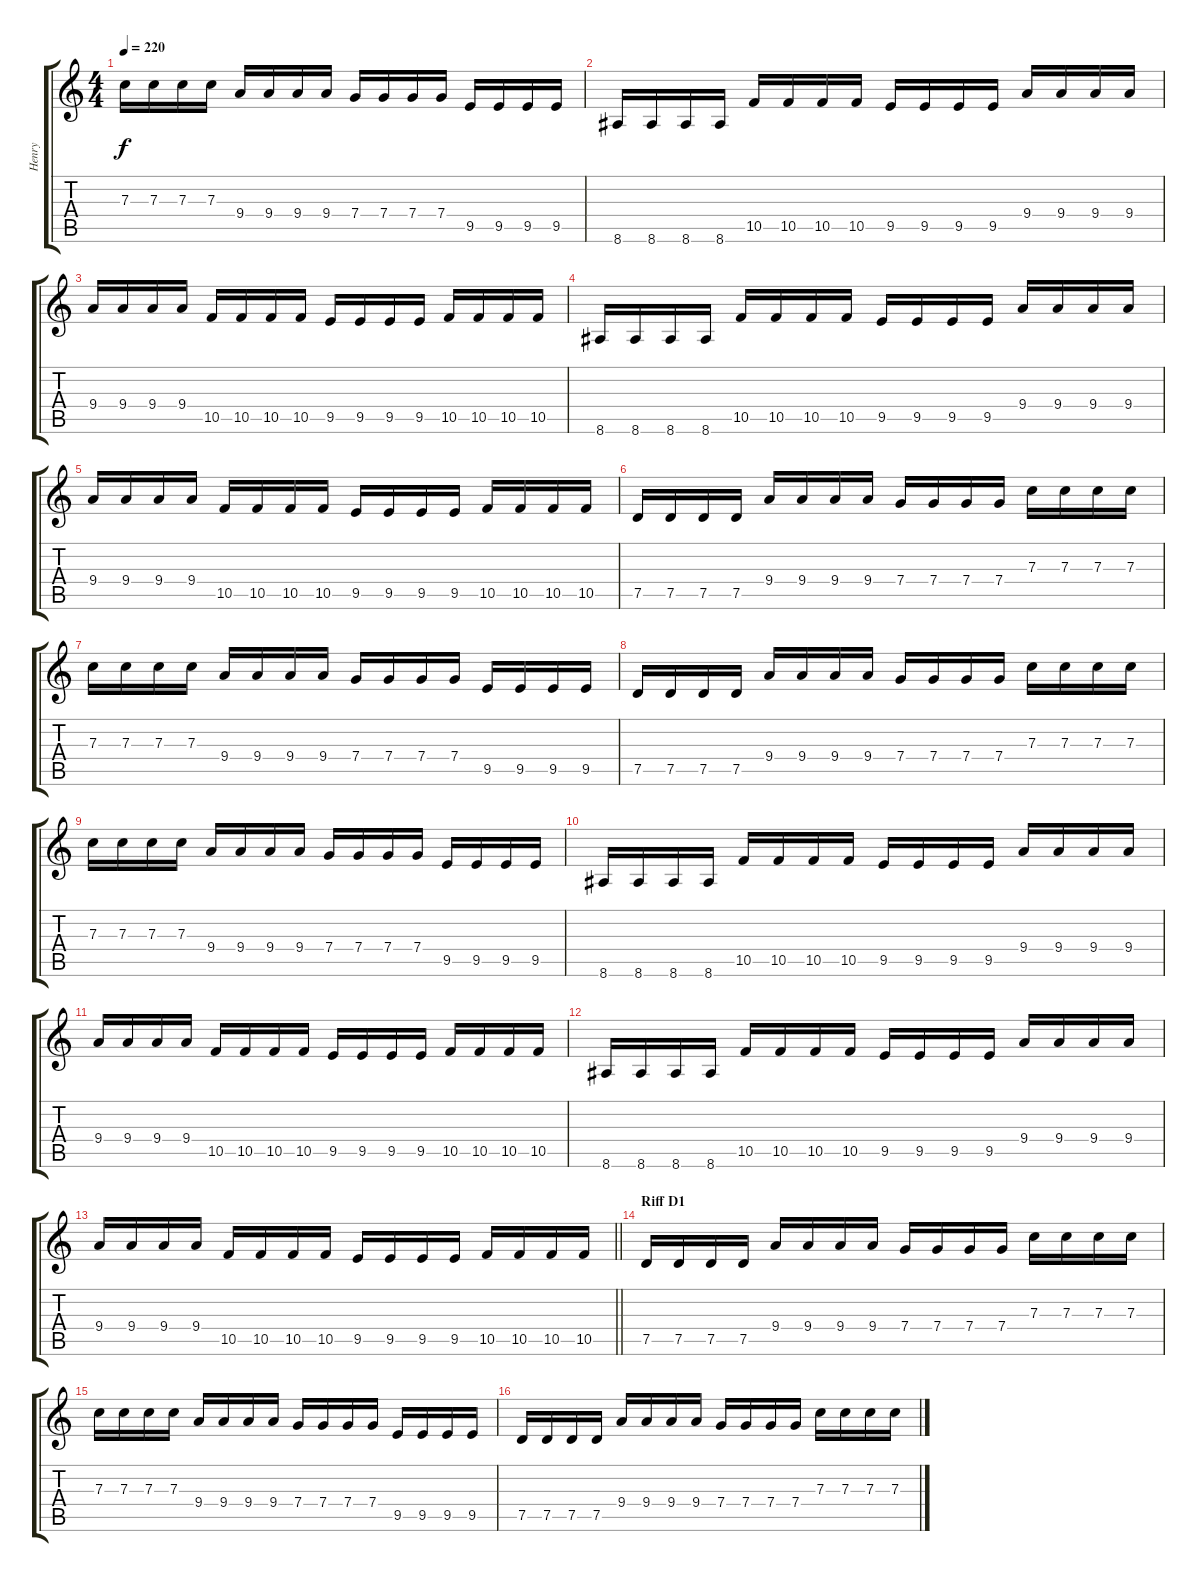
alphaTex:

\track ("Henry" "Henry") {instrument distortionguitar}
\staff {score tabs}
\tuning (D4 A3 F3 C3 G2 D2) {hide}
\ts (4 4)
\tempo 220
\clef g2
\ks c
7.3.16{dy f} 7.3.16 7.3.16 7.3.16 9.4.16 9.4.16 9.4.16 9.4.16 7.4.16 7.4.16 7.4.16 7.4.16 9.5.16 9.5.16 9.5.16 9.5.16 |
8.6.16 8.6.16 8.6.16 8.6.16 10.5.16 10.5.16 10.5.16 10.5.16 9.5.16 9.5.16 9.5.16 9.5.16 9.4.16 9.4.16 9.4.16 9.4.16 |
9.4.16 9.4.16 9.4.16 9.4.16 10.5.16 10.5.16 10.5.16 10.5.16 9.5.16 9.5.16 9.5.16 9.5.16 10.5.16 10.5.16 10.5.16 10.5.16 |
8.6.16 8.6.16 8.6.16 8.6.16 10.5.16 10.5.16 10.5.16 10.5.16 9.5.16 9.5.16 9.5.16 9.5.16 9.4.16 9.4.16 9.4.16 9.4.16 |
9.4.16 9.4.16 9.4.16 9.4.16 10.5.16 10.5.16 10.5.16 10.5.16 9.5.16 9.5.16 9.5.16 9.5.16 10.5.16 10.5.16 10.5.16 10.5.16 |
7.5.16 7.5.16 7.5.16 7.5.16 9.4.16 9.4.16 9.4.16 9.4.16 7.4.16 7.4.16 7.4.16 7.4.16 7.3.16 7.3.16 7.3.16 7.3.16 |
7.3.16 7.3.16 7.3.16 7.3.16 9.4.16 9.4.16 9.4.16 9.4.16 7.4.16 7.4.16 7.4.16 7.4.16 9.5.16 9.5.16 9.5.16 9.5.16 |
7.5.16 7.5.16 7.5.16 7.5.16 9.4.16 9.4.16 9.4.16 9.4.16 7.4.16 7.4.16 7.4.16 7.4.16 7.3.16 7.3.16 7.3.16 7.3.16 |
7.3.16 7.3.16 7.3.16 7.3.16 9.4.16 9.4.16 9.4.16 9.4.16 7.4.16 7.4.16 7.4.16 7.4.16 9.5.16 9.5.16 9.5.16 9.5.16 |
8.6.16 8.6.16 8.6.16 8.6.16 10.5.16 10.5.16 10.5.16 10.5.16 9.5.16 9.5.16 9.5.16 9.5.16 9.4.16 9.4.16 9.4.16 9.4.16 |
9.4.16 9.4.16 9.4.16 9.4.16 10.5.16 10.5.16 10.5.16 10.5.16 9.5.16 9.5.16 9.5.16 9.5.16 10.5.16 10.5.16 10.5.16 10.5.16 |
8.6.16 8.6.16 8.6.16 8.6.16 10.5.16 10.5.16 10.5.16 10.5.16 9.5.16 9.5.16 9.5.16 9.5.16 9.4.16 9.4.16 9.4.16 9.4.16 |
\barLineRight lightlight
9.4.16 9.4.16 9.4.16 9.4.16 10.5.16 10.5.16 10.5.16 10.5.16 9.5.16 9.5.16 9.5.16 9.5.16 10.5.16 10.5.16 10.5.16 10.5.16 |
\section ("" "Riff D1")
7.5.16 7.5.16 7.5.16 7.5.16 9.4.16 9.4.16 9.4.16 9.4.16 7.4.16 7.4.16 7.4.16 7.4.16 7.3.16 7.3.16 7.3.16 7.3.16 |
7.3.16 7.3.16 7.3.16 7.3.16 9.4.16 9.4.16 9.4.16 9.4.16 7.4.16 7.4.16 7.4.16 7.4.16 9.5.16 9.5.16 9.5.16 9.5.16 |
7.5.16 7.5.16 7.5.16 7.5.16 9.4.16 9.4.16 9.4.16 9.4.16 7.4.16 7.4.16 7.4.16 7.4.16 7.3.16 7.3.16 7.3.16 7.3.16
